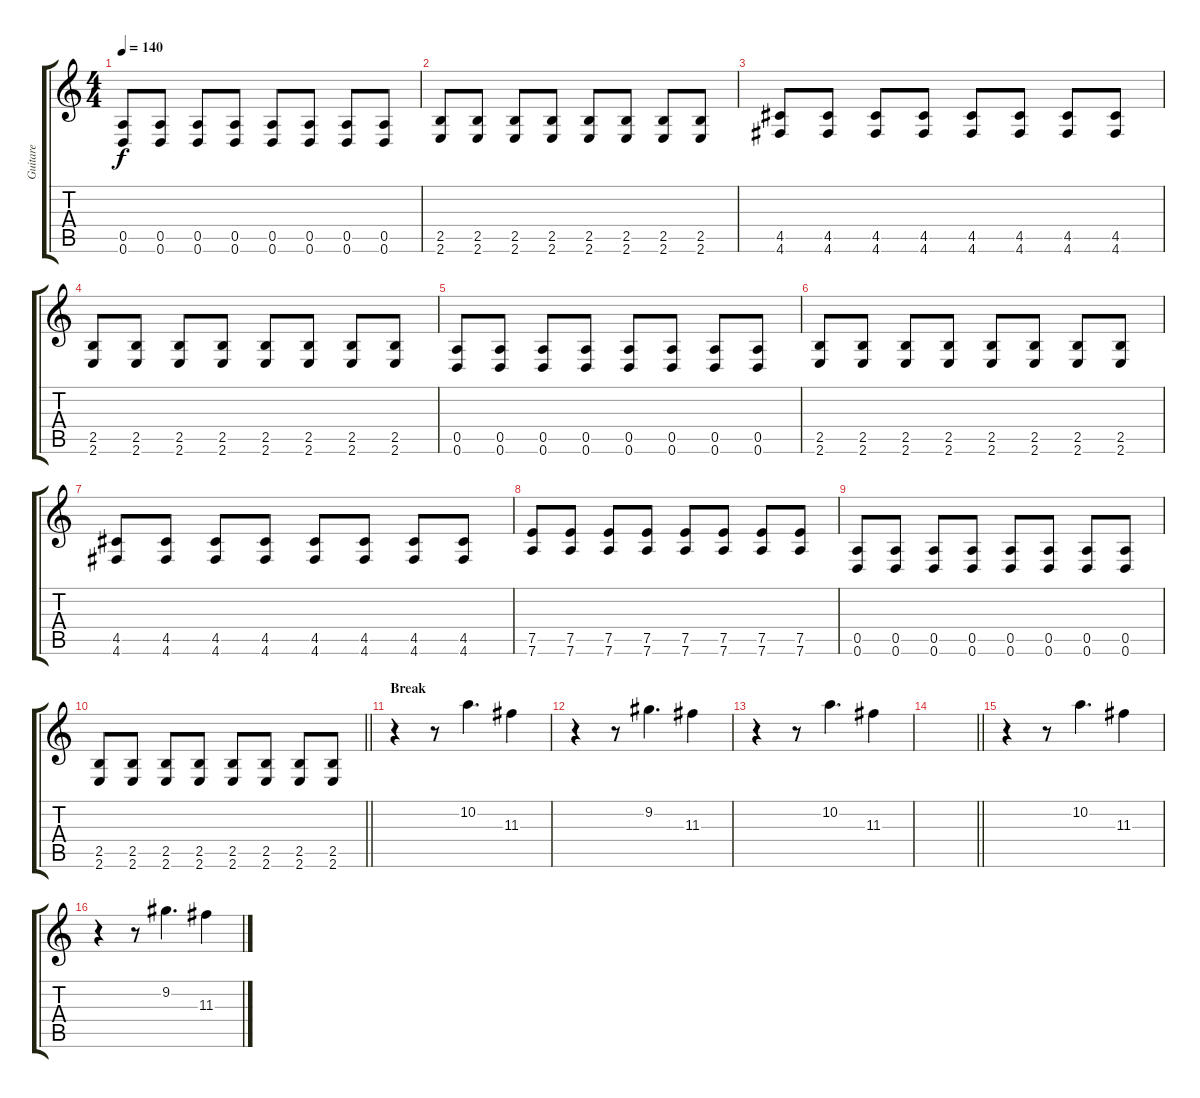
\track ("Guitare" "Guitare") {instrument overdrivenguitar}
\staff {score tabs}
\tuning (E4 B3 G3 D3 A2 D2) {hide}
\ts (4 4)
\tempo 140
\clef g2
\ks c
(0.5 0.6).8{dy f} (0.5 0.6).8 (0.5 0.6).8 (0.5 0.6).8 (0.5 0.6).8 (0.5 0.6).8 (0.5 0.6).8 (0.5 0.6).8 |
(2.5 2.6).8 (2.5 2.6).8 (2.5 2.6).8 (2.5 2.6).8 (2.5 2.6).8 (2.5 2.6).8 (2.5 2.6).8 (2.5 2.6).8 |
(4.5 4.6).8 (4.5 4.6).8 (4.5 4.6).8 (4.5 4.6).8 (4.5 4.6).8 (4.5 4.6).8 (4.5 4.6).8 (4.5 4.6).8 |
(2.5 2.6).8 (2.5 2.6).8 (2.5 2.6).8 (2.5 2.6).8 (2.5 2.6).8 (2.5 2.6).8 (2.5 2.6).8 (2.5 2.6).8 |
(0.5 0.6).8 (0.5 0.6).8 (0.5 0.6).8 (0.5 0.6).8 (0.5 0.6).8 (0.5 0.6).8 (0.5 0.6).8 (0.5 0.6).8 |
(2.5 2.6).8 (2.5 2.6).8 (2.5 2.6).8 (2.5 2.6).8 (2.5 2.6).8 (2.5 2.6).8 (2.5 2.6).8 (2.5 2.6).8 |
(4.5 4.6).8 (4.5 4.6).8 (4.5 4.6).8 (4.5 4.6).8 (4.5 4.6).8 (4.5 4.6).8 (4.5 4.6).8 (4.5 4.6).8 |
(7.5 7.6).8 (7.5 7.6).8 (7.5 7.6).8 (7.5 7.6).8 (7.5 7.6).8 (7.5 7.6).8 (7.5 7.6).8 (7.5 7.6).8 |
(0.5 0.6).8 (0.5 0.6).8 (0.5 0.6).8 (0.5 0.6).8 (0.5 0.6).8 (0.5 0.6).8 (0.5 0.6).8 (0.5 0.6).8 |
\barLineRight lightlight
(2.5 2.6).8 (2.5 2.6).8 (2.5 2.6).8 (2.5 2.6).8 (2.5 2.6).8 (2.5 2.6).8 (2.5 2.6).8 (2.5 2.6).8 |
\section ("" "Break")
r.4 r.8 10.2.4{d} 11.3.4 |
r.4 r.8 9.2.4{d} 11.3.4 |
r.4 r.8 10.2.4{d} 11.3.4 |
\barLineRight lightlight
|
r.4 r.8 10.2.4{d} 11.3.4 |
r.4 r.8 9.2.4{d} 11.3.4
